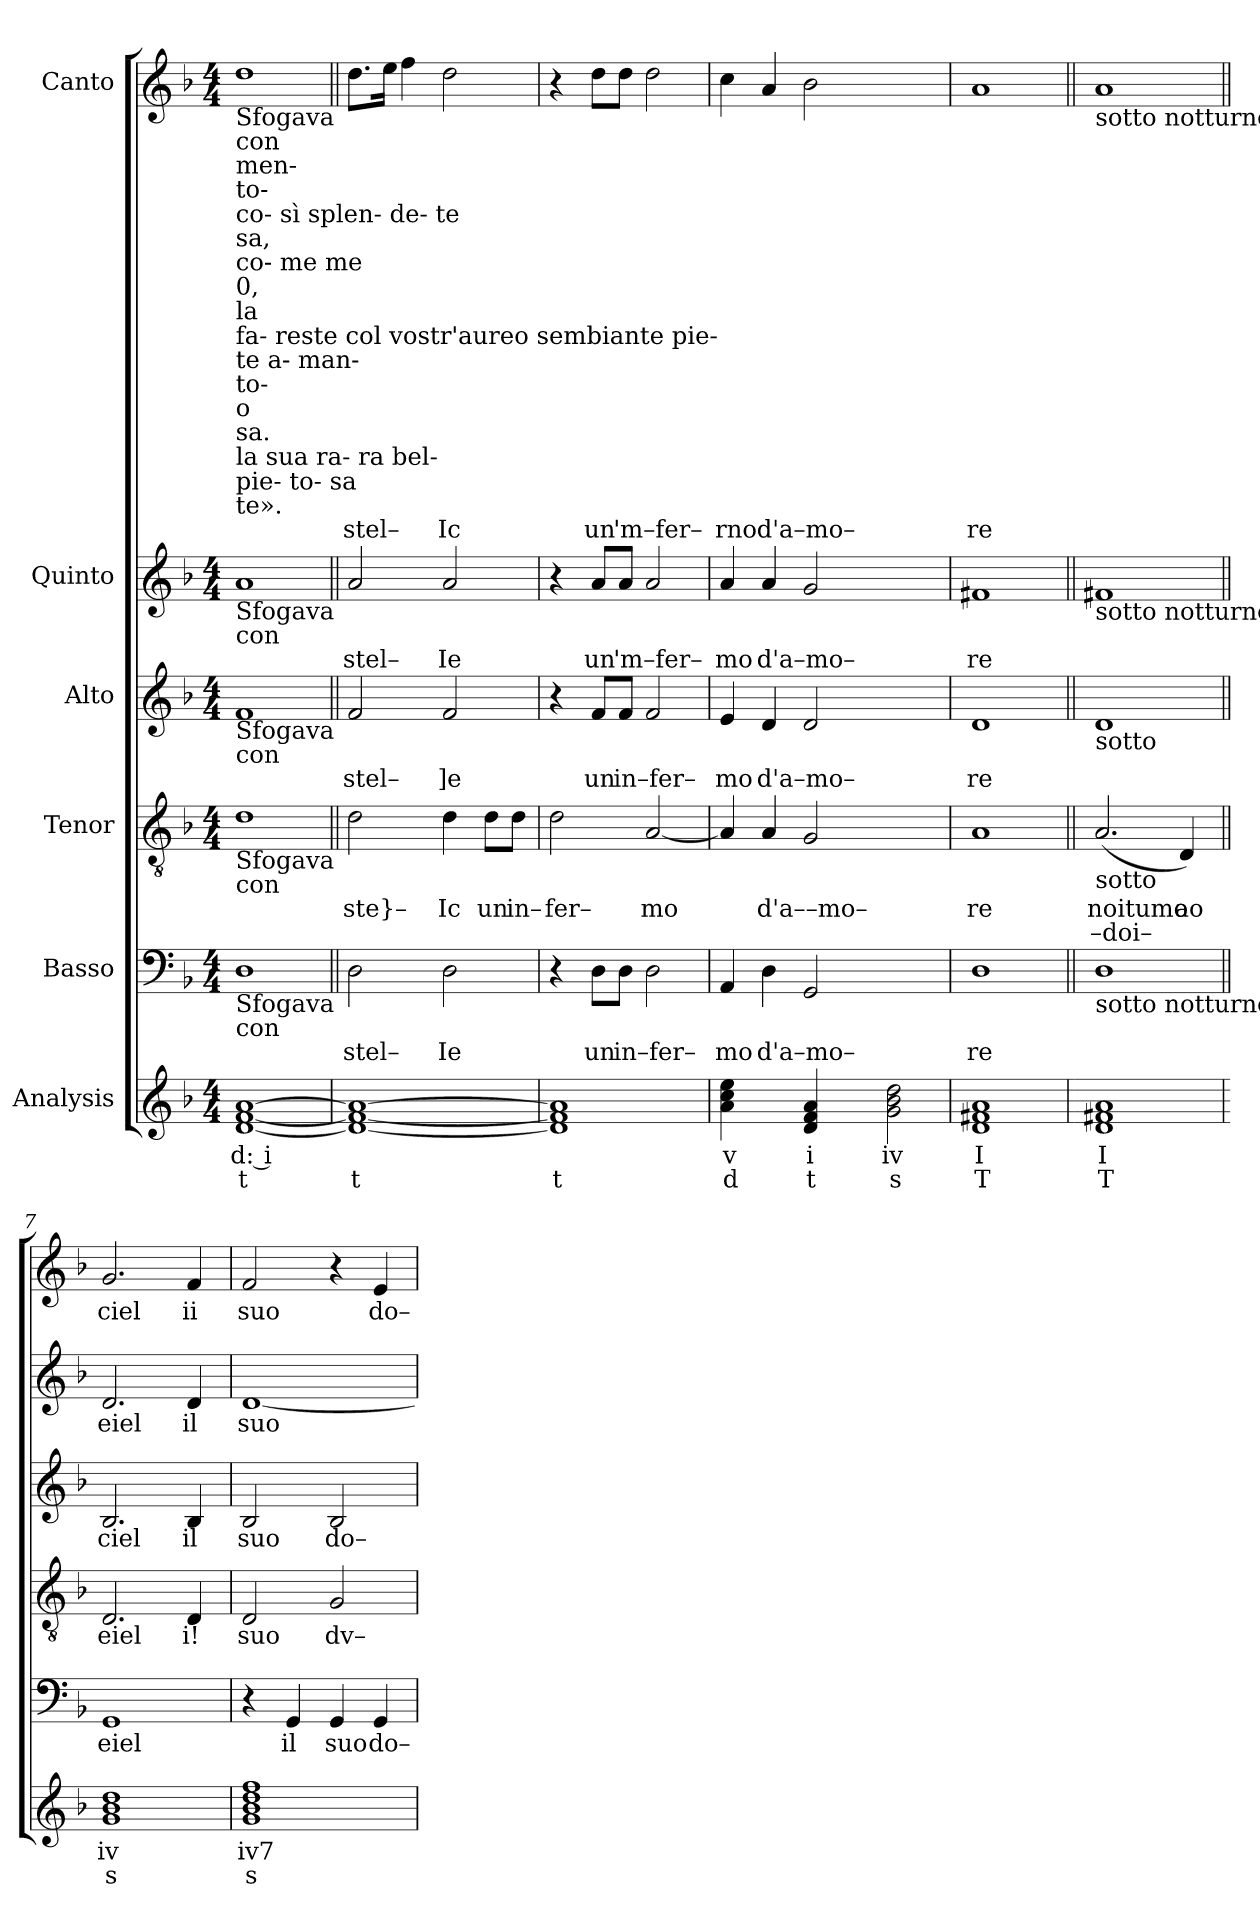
**kern	**text	**text	**kern	**text	**kern	**text	**text	**kern	**text	**kern	**text	**kern	**text
*part6	*part6	*part6	*part5	*part5	*part4	*part4	*part4	*part3	*part3	*part2	*part2	*part1	*part1
*staff6	*staff6	*staff6	*staff5	*staff5	*staff4	*staff4	*staff4	*staff3	*staff3	*staff2	*staff2	*staff1	*staff1
*I"Analysis	*	*	*I"Basso	*	*I"Tenor	*	*	*I"Alto	*	*I"Quinto	*	*I"Canto	*
*	*	*	*clefF4	*	*clefGv2	*	*	*clefG2	*	*clefG2	*	*clefG2	*
*k[b-]	*	*	*k[b-]	*	*k[b-]	*	*	*k[b-]	*	*k[b-]	*	*k[b-]	*
*	*	*	*F:	*	*F:	*	*	*F:	*	*F:	*	*F:	*
*M4/4	*	*	*M4/4	*	*M4/4	*	*	*M4/4	*	*M4/4	*	*M4/4	*
*MM120	*	*	*MM120	*	*MM120	*	*	*MM120	*	*MM120	*	*MM120	*
=1	=1	=1	=1	=1	=1	=1	=1	=1	=1	=1	=1	=1	=1
!	!	!	!	!	!	!	!	!	!	!	!	!LO:TX:b:t=Sfogava	!
!	!	!	!	!	!	!	!	!	!	!	!	!LO:TX:b:t=con	!
!	!	!	!	!	!	!	!	!	!	!	!	!LO:TX:b:t=men-	!
!	!	!	!	!	!	!	!	!	!	!	!	!LO:TX:b:t=to-	!
!	!	!	!	!	!	!	!	!	!	!	!	!LO:TX:b:t=co- sì splen- de- te	!
!	!	!	!	!	!	!	!	!	!	!	!	!LO:TX:b:t=sa,	!
!	!	!	!	!	!	!	!	!	!	!	!	!LO:TX:b:t=co- me me	!
!	!	!	!	!	!	!	!	!	!	!	!	!LO:TX:b:t=0,	!
!	!	!	!	!	!	!	!	!	!	!	!	!LO:TX:b:t=la	!
!	!	!	!	!	!	!	!	!	!	!	!	!LO:TX:b:t=fa- reste col vostr'aureo sembiante pie-	!
!	!	!	!	!	!	!	!	!	!	!	!	!LO:TX:b:t=te a- man-	!
!	!	!	!	!	!	!	!	!	!	!	!	!LO:TX:b:t=to-	!
!	!	!	!	!	!	!	!	!	!	!	!	!LO:TX:b:t=o	!
!	!	!	!	!	!	!	!	!	!	!	!	!LO:TX:b:t=sa.	!
!	!	!	!	!	!	!	!	!	!	!	!	!LO:TX:b:t=la sua ra- ra bel-	!
!	!	!	!	!	!	!	!	!	!	!	!	!LO:TX:b:t=pie- to- sa	!
!	!	!	!	!	!	!	!	!	!	!	!	!LO:TX:b:t=te».	!
!	!	!	!	!	!	!	!	!	!	!LO:TX:b:t=Sfogava	!	!	!
!	!	!	!	!	!	!	!	!	!	!LO:TX:b:t=con	!	!	!
!	!	!	!	!	!	!	!	!LO:TX:b:t=Sfogava	!	!	!	!	!
!	!	!	!	!	!	!	!	!LO:TX:b:t=con	!	!	!	!	!
!	!	!	!	!	!LO:TX:b:t=Sfogava	!	!	!	!	!	!	!	!
!	!	!	!	!	!LO:TX:b:t=con	!	!	!	!	!	!	!	!
!	!	!	!LO:TX:b:t=Sfogava	!	!	!	!	!	!	!	!	!	!
!	!	!	!LO:TX:b:t=con	!	!	!	!	!	!	!	!	!	!
[1d [1f [1a	d: i	t	1D	.	1d	.	.	1f	.	1a	.	1dd	.
=2	=2||	=2||	=2||	=2||	=2||	=2||	=2||	=2||	=2||	=2||	=2||	=2||	=2||
!	!	!	!	!LO:LY:b	!	!	!	!	!	!	!	!	!
!	!	!	!	!	!	!LO:LY:b	!	!	!	!	!	!	!
!	!	!	!	!	!	!	!	!	!LO:LY:b	!	!	!	!
!	!	!	!	!	!	!	!	!	!	!	!LO:LY:b	!	!
!	!	!	!	!	!	!	!	!	!	!	!	!	!LO:LY:b
1d_ 1f_ 1a_	.	t	2D\	stel–	2d\	ste}–	.	2f/	stel–	2a/	stel–	8.dd\L	stel–
.	.	.	.	.	.	.	.	.	.	.	.	16ee\Jk	.
.	.	.	.	.	.	.	.	.	.	.	.	4ff\	.
!	!	!	!	!LO:LY:b	!	!	!	!	!	!	!	!	!
!	!	!	!	!	!	!LO:LY:b	!	!	!	!	!	!	!
!	!	!	!	!	!	!	!	!	!LO:LY:b	!	!	!	!
!	!	!	!	!	!	!	!	!	!	!	!LO:LY:b	!	!
!	!	!	!	!	!	!	!	!	!	!	!	!	!LO:LY:b
.	.	.	2D\	Ie	4d\	Ic	.	2f/	]e	2a/	Ie	2dd\	Ic
!	!	!	!	!	!	!LO:LY:b	!	!	!	!	!	!	!
.	.	.	.	.	8d\L	un	.	.	.	.	.	.	.
!	!	!	!	!	!	!LO:LY:b	!	!	!	!	!	!	!
.	.	.	.	.	8d\J	in–	.	.	.	.	.	.	.
=3	=3	=3	=3	=3	=3	=3	=3	=3	=3	=3	=3	=3	=3
!	!	!	!	!	!	!LO:LY:b	!	!	!	!	!	!	!
1d] 1f] 1a]	.	t	4r	.	2d\	fer–	.	4r	.	4r	.	4r	.
!	!	!	!	!LO:LY:b	!	!	!	!	!	!	!	!	!
!	!	!	!	!	!	!	!	!	!LO:LY:b	!	!	!	!
!	!	!	!	!	!	!	!	!	!	!	!LO:LY:b	!	!
!	!	!	!	!	!	!	!	!	!	!	!	!	!LO:LY:b
.	.	.	8D\L	un	.	.	.	8f/L	un	8a/L	un	8dd\L	un
!	!	!	!	!LO:LY:b	!	!	!	!	!	!	!	!	!
!	!	!	!	!	!	!	!	!	!LO:LY:b	!	!	!	!
!	!	!	!	!	!	!	!	!	!	!	!LO:LY:b	!	!
!	!	!	!	!	!	!	!	!	!	!	!	!	!LO:LY:b
.	.	.	8D\J	in–fer–	.	.	.	8f/J	in–fer–	8a/J	'm–fer–	8dd\J	'm–fer–
!	!	!	!	!	!	!LO:LY:b	!	!	!	!	!	!	!
.	.	.	2D\	.	[2A/	mo	.	2f/	.	2a/	.	2dd\	.
=4	=4	=4	=4	=4	=4	=4	=4	=4	=4	=4	=4	=4	=4
!	!	!	!	!LO:LY:b	!	!	!	!	!	!	!	!	!
!	!	!	!	!	!	!	!	!	!LO:LY:b	!	!	!	!
!	!	!	!	!	!	!	!	!	!	!	!LO:LY:b	!	!
!	!	!	!	!	!	!	!	!	!	!	!	!	!LO:LY:b
4a 4cc 4ee	v	d	4AA/	mo	4A/]	.	.	4e/	mo	4a/	mo	4cc\	rno
!	!	!	!	!LO:LY:b	!	!	!	!	!	!	!	!	!
!	!	!	!	!	!	!LO:LY:b	!	!	!	!	!	!	!
!	!	!	!	!	!	!	!	!	!LO:LY:b	!	!	!	!
!	!	!	!	!	!	!	!	!	!	!	!LO:LY:b	!	!
!	!	!	!	!	!	!	!	!	!	!	!	!	!LO:LY:b
4ryy	.	.	4D\	d'a–mo–	4A/	d'a––mo–	.	4d/	d'a–mo–	4a/	d'a–mo–	4a/	d'a–mo–
4d 4f 4a	i	t	2GG/	.	2G/	.	.	2d/	.	2g/	.	2b-\	.
4ryy	.	.	.	.	.	.	.	.	.	.	.	.	.
2g 2b- 2dd	iv	s	2ryy	.	2ryy	.	.	2ryy	.	2ryy	.	2ryy	.
=5	=5	=5	=5	=5	=5	=5	=5	=5	=5	=5	=5	=5	=5
!	!	!	!	!LO:LY:b	!	!	!	!	!	!	!	!	!
!	!	!	!	!	!	!LO:LY:b	!	!	!	!	!	!	!
!	!	!	!	!	!	!	!	!	!LO:LY:b	!	!	!	!
!	!	!	!	!	!	!	!	!	!	!	!LO:LY:b	!	!
!	!	!	!	!	!	!	!	!	!	!	!	!	!LO:LY:b
1d 1f#X 1a	I	T	1D	re	1A	re	.	1d	re	1f#X	re	1a	re
=6	=6||	=6||	=6||	=6||	=6||	=6||	=6||	=6||	=6||	=6||	=6||	=6||	=6||
!	!	!	!	!	!	!	!	!	!	!	!	!LO:TX:b:t=sotto notturno	!
!	!	!	!	!	!	!	!	!	!	!LO:TX:b:t=sotto notturno	!	!	!
!	!	!	!	!	!	!	!	!LO:TX:b:t=sotto	!	!	!	!	!
!	!	!	!	!	!LO:TX:b:t=sotto	!	!	!	!	!	!	!	!
!	!	!	!LO:TX:b:t=sotto notturno	!	!	!	!	!	!	!	!	!	!
!	!	!	!	!	!	!LO:LY:b	!LO:LY:b	!	!	!	!	!	!
1d 1f#X 1a	I	T	1D	.	(<2.A/	noitumo	–doi–	1d	.	1f#X	.	1a	.
!	!	!	!	!	!	!LO:LY:b	!	!	!	!	!	!	!
.	.	.	.	.	4D/)	ao	.	.	.	.	.	.	.
=7	=7||	=7||	=7||	=7||	=7||	=7||	=7||	=7||	=7||	=7||	=7||	=7||	=7||
!	!	!	!	!LO:LY:b	!	!	!	!	!	!	!	!	!
!	!	!	!	!	!	!LO:LY:b	!	!	!	!	!	!	!
!	!	!	!	!	!	!	!	!	!LO:LY:b	!	!	!	!
!	!	!	!	!	!	!	!	!	!	!	!LO:LY:b	!	!
!	!	!	!	!	!	!	!	!	!	!	!	!	!LO:LY:b
1g 1b- 1dd	iv	s	1GG	eiel	2.D/	eiel	.	2.B-/	ciel	2.d/	eiel	2.g/	ciel
!	!	!	!	!	!	!LO:LY:b	!	!	!	!	!	!	!
!	!	!	!	!	!	!	!	!	!LO:LY:b	!	!	!	!
!	!	!	!	!	!	!	!	!	!	!	!LO:LY:b	!	!
!	!	!	!	!	!	!	!	!	!	!	!	!	!LO:LY:b
.	.	.	.	.	4D/	i!	.	4B-/	il	4d/	il	4f/	ii
=8	=8	=8	=8	=8	=8	=8	=8	=8	=8	=8	=8	=8	=8
!	!	!	!	!	!	!LO:LY:b	!	!	!	!	!	!	!
!	!	!	!	!	!	!	!	!	!LO:LY:b	!	!	!	!
!	!	!	!	!	!	!	!	!	!	!	!LO:LY:b	!	!
!	!	!	!	!	!	!	!	!	!	!	!	!	!LO:LY:b
1g 1b- 1dd 1ff	iv7	s	4r	.	2D/	suo	.	2B-/	suo	[1d	suo	2f/	suo
!	!	!	!	!LO:LY:b	!	!	!	!	!	!	!	!	!
.	.	.	4GG/	il	.	.	.	.	.	.	.	.	.
!	!	!	!	!LO:LY:b	!	!	!	!	!	!	!	!	!
!	!	!	!	!	!	!LO:LY:b	!	!	!	!	!	!	!
!	!	!	!	!	!	!	!	!	!LO:LY:b	!	!	!	!
.	.	.	4GG/	suo	2G/	dv–	.	2B-/	do–	.	.	4r	.
!	!	!	!	!LO:LY:b	!	!	!	!	!	!	!	!	!
!	!	!	!	!	!	!	!	!	!	!	!	!	!LO:LY:b
.	.	.	4GG/	do–	.	.	.	.	.	.	.	4e/	do–
=	=	=	=	=	=	=	=	=	=	=	=	=	=
*-	*-	*-	*-	*-	*-	*-	*-	*-	*-	*-	*-	*-	*-
